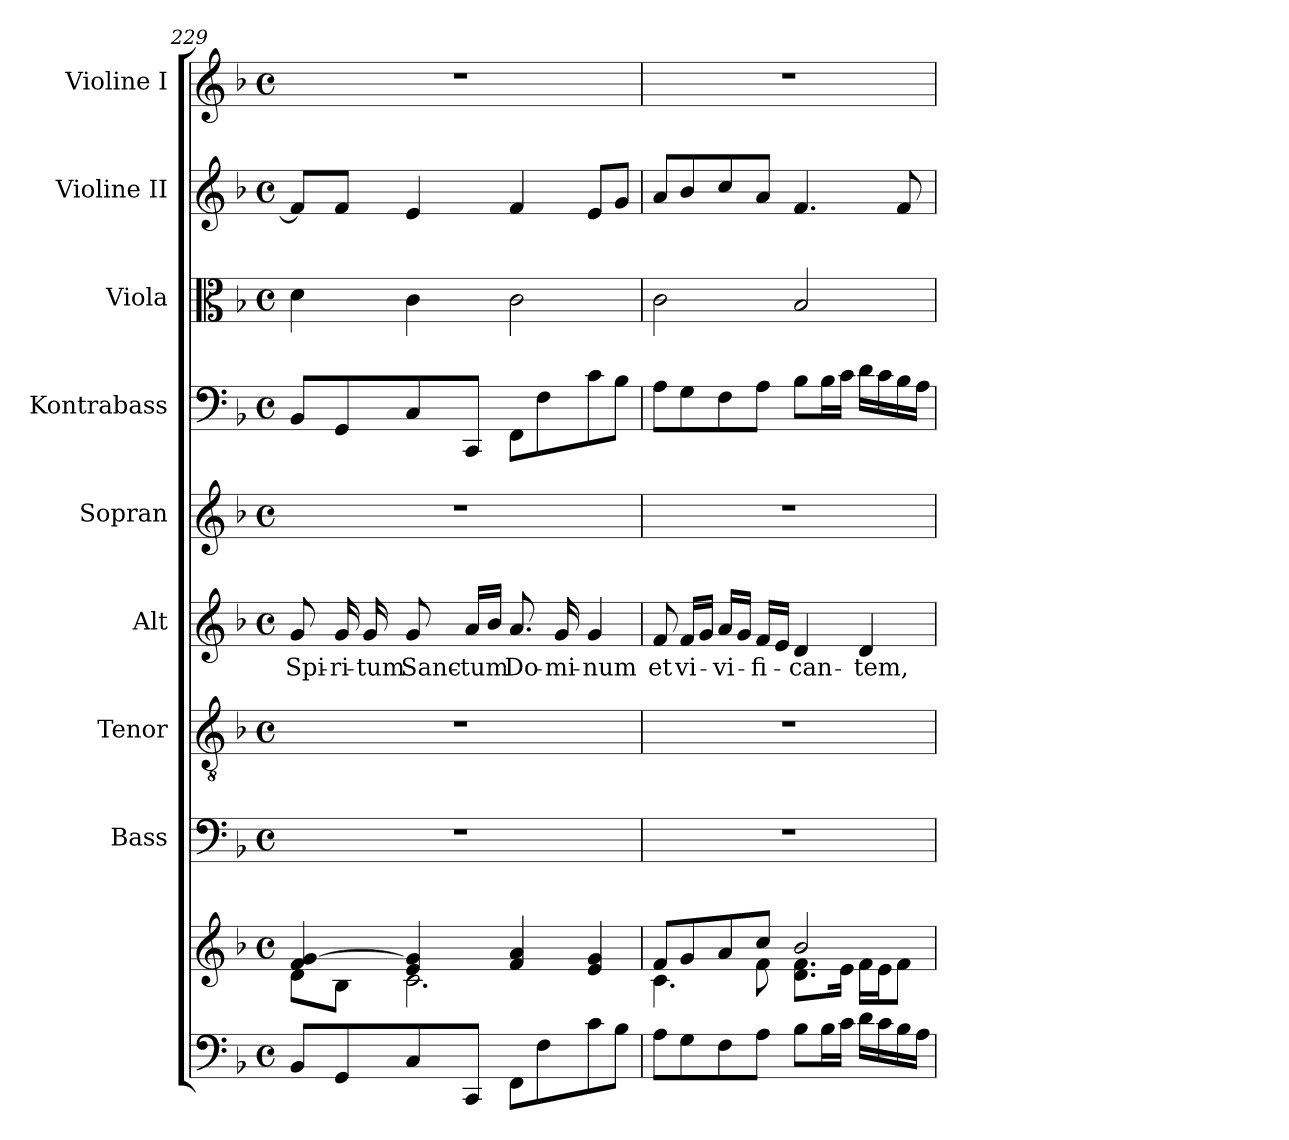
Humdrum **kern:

**kern	**kern	**kern	**kern	**kern	**text	**kern	**kern	**kern	**kern	**kern
*part9	*part9	*part8	*part7	*part6	*part6	*part5	*part4	*part3	*part2	*part1
*staff10	*staff9	*staff8	*staff7	*staff6	*staff6	*staff5	*staff4	*staff3	*staff2	*staff1
*	*	*I"Bass	*I"Tenor	*I"Alt	*	*I"Sopran	*I"Kontrabass	*I"Viola	*I"Violine II	*I"Violine I
*	*	*I'B.	*I'T.	*I'A.	*	*I'S.	*I'Kb.	*I'Vla.	*I'Vl. II	*I'Vl. I
!!LO:PB:g=z
*clefF4	*clefG2	*clefF4	*clefGv2	*clefG2	*	*clefG2	*clefF4	*clefC3	*clefG2	*clefG2
*	*	*	*	*	*	*	*ITrd7c12	*	*	*
*k[b-]	*k[b-]	*k[b-]	*k[b-]	*k[b-]	*	*k[b-]	*k[b-]	*k[b-]	*k[b-]	*k[b-]
*F:	*F:	*F:	*F:	*F:	*	*F:	*F:	*F:	*F:	*F:
*M4/4	*M4/4	*M4/4	*M4/4	*M4/4	*	*M4/4	*M4/4	*M4/4	*M4/4	*M4/4
*met(c)	*met(c)	*met(c)	*met(c)	*met(c)	*	*met(c)	*met(c)	*met(c)	*met(c)	*met(c)
=229	=229	=229	=229	=229	=229	=229	=229	=229	=229	=229
*	*^	*	*	*	*	*	*	*	*	*
!	!	!	!	!	!	!LO:LY:b	!	!	!	!	!
8BB-/L	4f/ [>4g/	8d\L	1r	1r	8g/	Spi-	1r	8BBB-/L	4d\	8f/L]	1r
!	!	!	!	!	!	!LO:LY:b	!	!	!	!	!
8GG/	.	8B-\J	.	.	16g/	-ri-	.	8GGG/	.	8f/J	.
!	!	!	!	!	!	!LO:LY:b	!	!	!	!	!
.	.	.	.	.	16g/	-tum	.	.	.	.	.
!	!	!	!	!	!	!LO:LY:b	!	!	!	!	!
8C/	4e/ 4g/]	2.c\	.	.	8g/	Sanc-	.	8CC/	4c\	4e/	.
!	!	!	!	!	!	!LO:LY:b	!	!	!	!	!
8CC/J	.	.	.	.	16a/LL	-tum	.	8CCC/J	.	.	.
.	.	.	.	.	16b-/JJ	.	.	.	.	.	.
!	!	!	!	!	!	!LO:LY:b	!	!	!	!	!
8FF\L	4f/ 4a/	.	.	.	8.a/	Do-	.	8FFF\L	2c\	4f/	.
8F\	.	.	.	.	.	.	.	8FF\	.	.	.
!	!	!	!	!	!	!LO:LY:b	!	!	!	!	!
.	.	.	.	.	16g/	-mi-	.	.	.	.	.
!	!	!	!	!	!	!LO:LY:b	!	!	!	!	!
8c\	4e/ 4g/	.	.	.	4g/	-num	.	8C\	.	8e/L	.
8B-\J	.	.	.	.	.	.	.	8BB-\J	.	8g/J	.
=230	=230	=230	=230	=230	=230	=230	=230	=230	=230	=230	=230
!	!	!	!	!	!	!LO:LY:b	!	!	!	!	!
8A\L	8f/L	4.c\	1r	1r	8f/	et	1r	8AA\L	2c\	8a/L	1r
!	!	!	!	!	!	!LO:LY:b	!	!	!	!	!
8G\	8g/	.	.	.	16f/LL	vi-	.	8GG\	.	8b-/	.
.	.	.	.	.	16g/JJ	.	.	.	.	.	.
!	!	!	!	!	!	!LO:LY:b	!	!	!	!	!
8F\	8a/	.	.	.	16a/LL	-vi-	.	8FF\	.	8cc/	.
.	.	.	.	.	16g/JJ	.	.	.	.	.	.
!	!	!	!	!	!	!LO:LY:b	!	!	!	!	!
8A\J	8cc/J	8f\	.	.	16f/LL	-fi-	.	8AA\J	.	8a/J	.
.	.	.	.	.	16e/JJ	.	.	.	.	.	.
!	!	!	!	!	!	!LO:LY:b	!	!	!	!	!
8B-\L	2b-/	8.d\ 8.f\L	.	.	4d/	-can-	.	8BB-\L	2B-/	4.f/	.
16B-\L	.	.	.	.	.	.	.	16BB-\L	.	.	.
16c\JJ	.	16e\Jk	.	.	.	.	.	16C\JJ	.	.	.
!	!	!	!	!	!	!LO:LY:b	!	!	!	!	!
16d\LL	.	16f\LL	.	.	4d/	-tem,	.	16D\LL	.	.	.
16c\	.	16e\J	.	.	.	.	.	16C\	.	.	.
16B-\	.	8f\J	.	.	.	.	.	16BB-\	.	8f/	.
16A\JJ	.	.	.	.	.	.	.	16AA\JJ	.	.	.
*	*v	*v	*	*	*	*	*	*	*	*	*
=	=	=	=	=	=	=	=	=	=	=
*-	*-	*-	*-	*-	*-	*-	*-	*-	*-	*-
